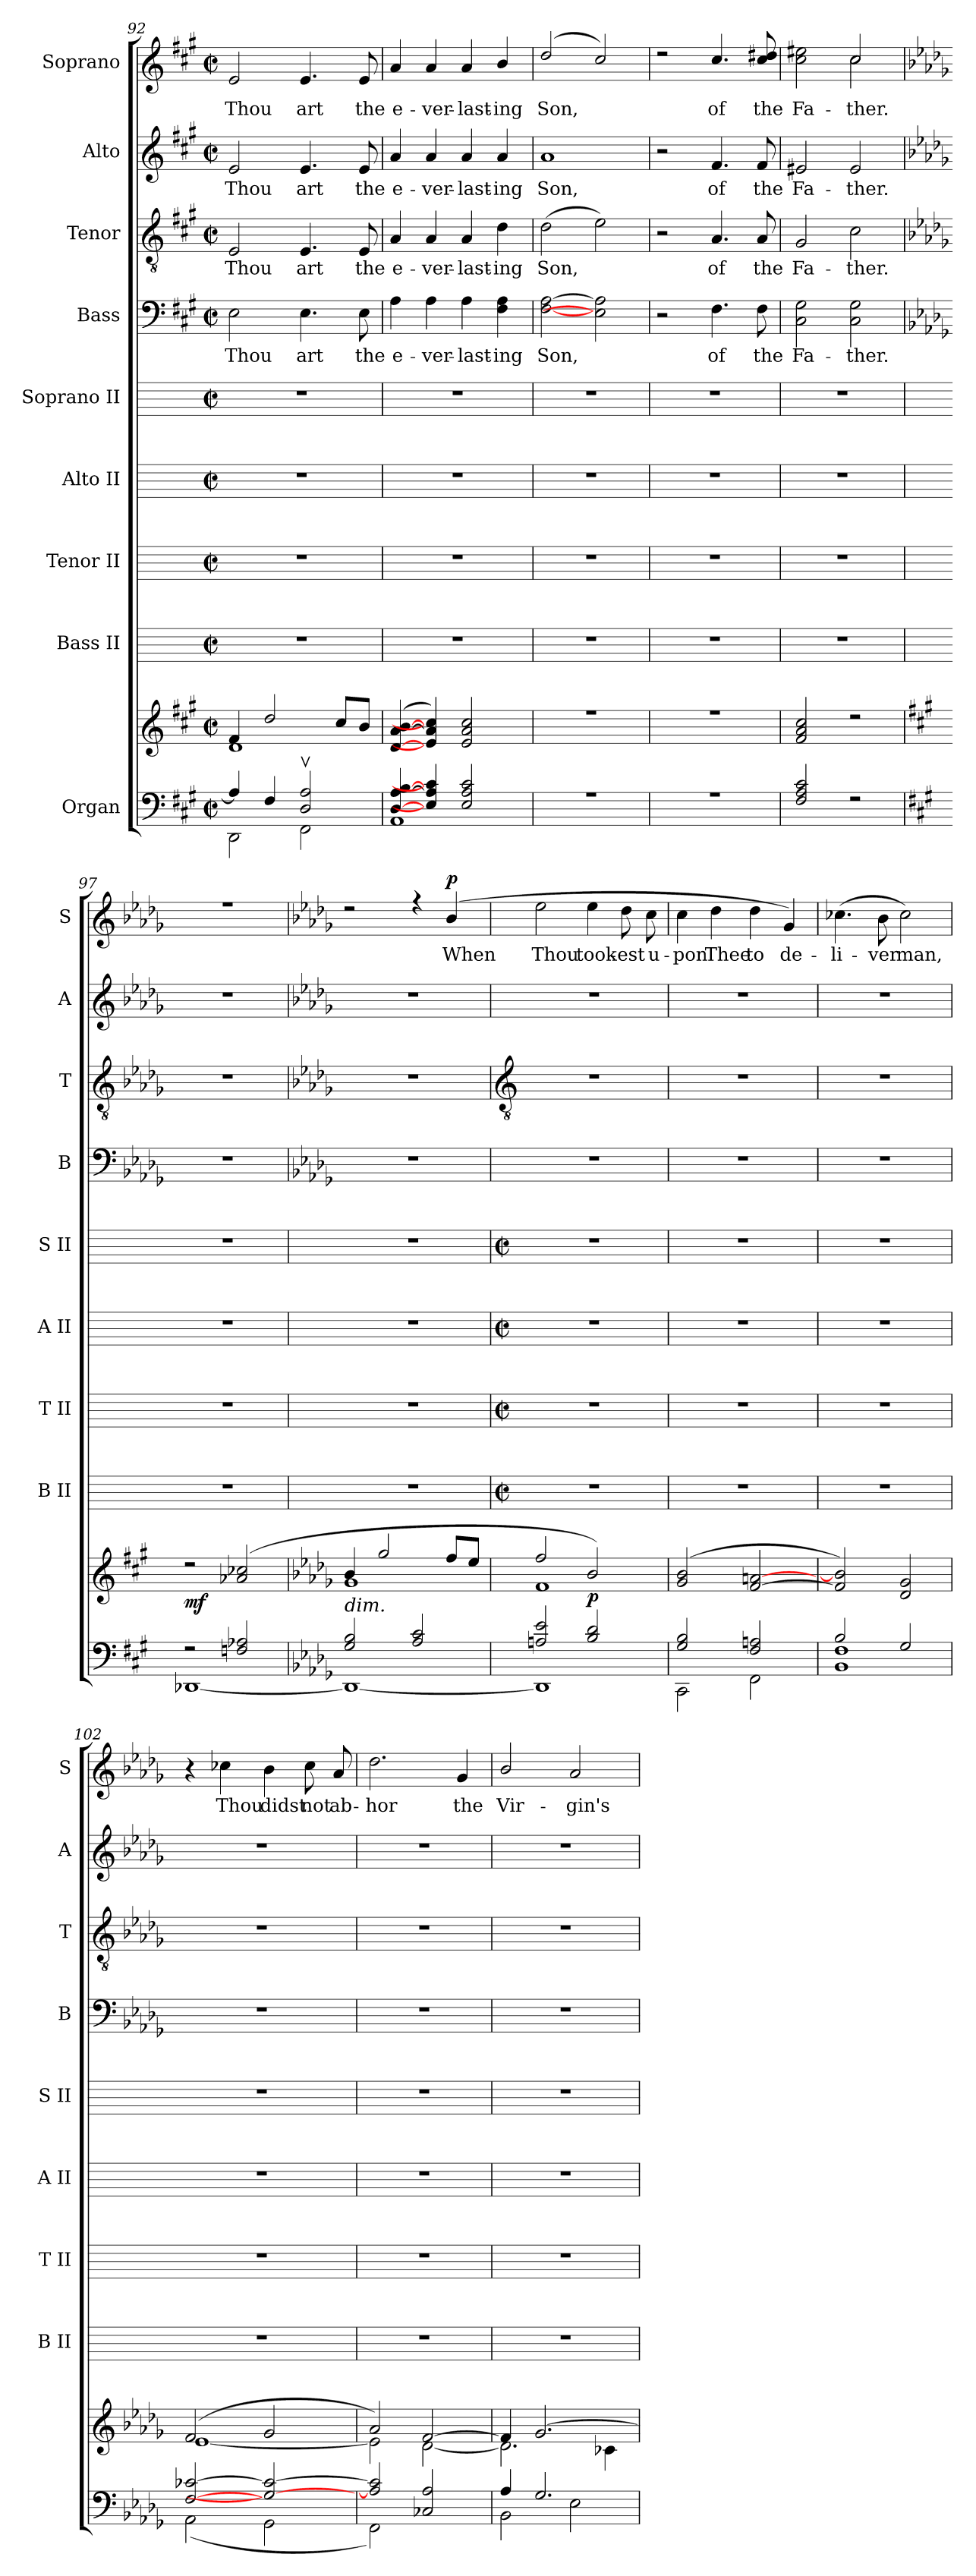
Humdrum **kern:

**kern	**kern	**dynam	**kern	**kern	**kern	**kern	**kern	**text	**kern	**text	**kern	**text	**kern	**text	**dynam
*part9	*part9	*part9	*part8	*part7	*part6	*part5	*part4	*part4	*part3	*part3	*part2	*part2	*part1	*part1	*part1
*staff10	*staff9	*staff9/10	*staff8	*staff7	*staff6	*staff5	*staff4	*staff4	*staff3	*staff3	*staff2	*staff2	*staff1	*staff1	*staff1
*I"Organ	*	*	*I"Bass II	*I"Tenor II	*I"Alto II	*I"Soprano II	*I"Bass	*	*I"Tenor	*	*I"Alto	*	*I"Soprano	*	*
*	*	*	*I'B II	*I'T II	*I'A II	*I'S II	*I'B	*	*I'T	*	*I'A	*	*I'S	*	*
!!LO:LB:g=z
*clefF4	*clefG2	*	*	*	*	*	*clefF4	*	*clefGv2	*	*clefG2	*	*clefG2	*	*
*k[f#c#g#]	*k[f#c#g#]	*	*	*	*	*	*k[f#c#g#]	*	*k[f#c#g#]	*	*k[f#c#g#]	*	*k[f#c#g#]	*	*
*A:	*A:	*	*	*	*	*	*A:	*	*A:	*	*A:	*	*A:	*	*
*M2/2	*M2/2	*	*M2/2	*M2/2	*M2/2	*M2/2	*M2/2	*	*M2/2	*	*M2/2	*	*M2/2	*	*
*met(c|)	*met(c|)	*	*met(c|)	*met(c|)	*met(c|)	*met(c|)	*met(c|)	*	*met(c|)	*	*met(c|)	*	*met(c|)	*	*
=92	=92	=92	=92	=92	=92	=92	=92	=92	=92	=92	=92	=92	=92	=92	=92
*^	*^	*	*	*	*	*	*	*	*	*	*	*	*	*	*
!	!	!	!	!	!	!	!	!	!	!LO:LY:b	!	!LO:LY:b	!	!LO:LY:b	!	!LO:LY:b	!
*	*	*	*	*	*	*	*	*	*	*	*	*	*	*	*^	*	*
4A/]	2DD\	4f#/	1d\	.	1r	1r	1r	1r	2E	Thou	2E	Thou	2e	Thou	2e	1ryy	Thou	.
4F#/	.	2dd/	.	.	.	.	.	.	.	.	.	.	.	.	.	.	.	.
!	!	!	!	!	!	!	!	!	!	!LO:LY:b	!	!LO:LY:b	!	!LO:LY:b	!	!	!LO:LY:b	!
2D/v 2A/v	2FF#\	.	.	.	.	.	.	.	4.E	art	4.E	art	4.e	art	4.e	.	art	.
.	.	8cc#/L	.	.	.	.	.	.	.	.	.	.	.	.	.	.	.	.
!	!	!	!	!	!	!	!	!	!	!LO:LY:b	!	!LO:LY:b	!	!LO:LY:b	!	!	!LO:LY:b	!
.	.	8b/J	.	.	.	.	.	.	8E	the	8E	the	8e	the	8e	.	the	.
!!LO:LB:g=z	!!
=93	=93	=93	=93	=93	=93	=93	=93	=93	=93	=93	=93	=93	=93	=93	=93	=93	=93	=93
!	!	!	!	!	!	!	!	!	!	!LO:LY:b	!	!LO:LY:b	!	!LO:LY:b	!	!	!LO:LY:b	!
[4D/ [4A/ [4B/	1AA\	(>[4d/ [4a/ [4b/	1ryy	.	1r	1r	1r	1r	4A	e-	4A	e-	4a	e-	4a	1ryy	e-	.
!	!	!	!	!	!	!	!	!	!	!LO:LY:b	!	!LO:LY:b	!	!LO:LY:b	!	!	!LO:LY:b	!
4E/] 4A/] 4c#/]	.	4e/] 4a/] 4cc#/])	.	.	.	.	.	.	4A	-ver-	4A	-ver-	4a	-ver-	4a	.	-ver-	.
!	!	!	!	!	!	!	!	!	!	!LO:LY:b	!	!LO:LY:b	!	!LO:LY:b	!	!	!LO:LY:b	!
2E/ 2A/ 2c#/	.	2e/ 2a/ 2cc#/	.	.	.	.	.	.	4A	-last-	4A	-last-	4a	-last-	4a	.	-last-	.
!	!	!	!	!	!	!	!	!	!	!LO:LY:b	!	!LO:LY:b	!	!LO:LY:b	!	!	!LO:LY:b	!
.	.	.	.	.	.	.	.	.	4F# 4A	-ing	4d	-ing	4a	-ing	4b	.	-ing	.
=94	=94	=94	=94	=94	=94	=94	=94	=94	=94	=94	=94	=94	=94	=94	=94	=94	=94	=94
!	!	!	!	!	!	!	!	!	!	!LO:LY:b	!	!LO:LY:b	!	!LO:LY:b	!	!	!LO:LY:b	!
1r	1ryy	1r	1ryy	.	1r	1r	1r	1r	[2F# [2A	Son,	(>2d	Son,	1a	Son,	(>2dd	1ryy	Son,	.
.	.	.	.	.	.	.	.	.	2E] 2A]	.	2e)	.	.	.	2cc#)	.	.	.
=95	=95	=95	=95	=95	=95	=95	=95	=95	=95	=95	=95	=95	=95	=95	=95	=95	=95	=95
1r	1ryy	1r	1ryy	.	1r	1r	1r	1r	2r	.	2r	.	2r	.	2r	1ryy	.	.
!	!	!	!	!	!	!	!	!	!	!LO:LY:b	!	!LO:LY:b	!	!LO:LY:b	!	!	!LO:LY:b	!
.	.	.	.	.	.	.	.	.	4.F#	of	4.A	of	4.f#	of	4.cc#	.	of	.
!	!	!	!	!	!	!	!	!	!	!LO:LY:b	!	!LO:LY:b	!	!LO:LY:b	!	!	!LO:LY:b	!
.	.	.	.	.	.	.	.	.	8F#	the	8A	the	8f#	the	8cc# 8dd#X	.	the	.
=96	=96	=96	=96	=96	=96	=96	=96	=96	=96	=96	=96	=96	=96	=96	=96	=96	=96	=96
!	!	!	!	!	!	!	!	!	!	!LO:LY:b	!	!LO:LY:b	!	!LO:LY:b	!	!	!LO:LY:b	!
2F#/ 2A/ 2c#/	1ryy	2f#/ 2a/ 2cc#/	1ryy	.	1r	1r	1r	1r	2C# 2G#	Fa-	2G#	Fa-	2e#X	Fa-	2cc# 2ee#X	2ryy	Fa-	.
!	!	!	!	!	!	!	!	!	!	!LO:LY:b	!	!LO:LY:b	!	!LO:LY:b	!	!	!LO:LY:b	!
2r	.	2r	.	.	.	.	.	.	2C# 2G#	-ther.	2c#	-ther.	2e#	-ther.	2cc#	2cc#\	-ther.	.
=97	=97	=97	=97	=97	=97	=97	=97	=97	=97	=97	=97	=97	=97	=97	=97	=97	=97	=97
*	*	*	*	*	*	*	*	*	*k[b-e-a-d-g-]	*	*k[b-e-a-d-g-]	*	*k[b-e-a-d-g-]	*	*k[b-e-a-d-g-]	*	*	*
*	*	*	*	*	*	*	*	*	*D-:	*	*D-:	*	*D-:	*	*D-:	*	*	*
!	!	!	!	!LO:DY:b	!	!	!	!	!	!	!	!	!	!	!	!	!	!
2r	[1DD-X\	2r	1ryy	mf	1r	1r	1r	1r	1r	.	1r	.	1r	.	1r	1ryy	.	.
2Fn/ 2A-X/	.	(>2a-X/ 2cc-X/	.	.	.	.	.	.	.	.	.	.	.	.	.	.	.	.
=98	=98	=98	=98	=98	=98	=98	=98	=98	=98	=98	=98	=98	=98	=98	=98	=98	=98	=98
*k[b-e-a-d-g-]	*	*k[b-e-a-d-g-]	*	*	*	*	*	*	*	*	*	*	*	*	*	*	*	*
*D-:	*	*D-:	*	*	*	*	*	*	*	*	*	*	*	*	*	*	*	*
!LO:TX:a:i:t=dim.	!	!	!	!	!	!	!	!	!	!	!	!	!	!	!	!	!	!
2G-/ 2B-/	1DD-\_	4b-/	1g-\	.	1r	1r	1r	1r	1r	.	1r	.	1r	.	2r	1ryy	.	.
.	.	2gg-/	.	.	.	.	.	.	.	.	.	.	.	.	.	.	.	.
2A-/ 2c/	.	.	.	.	.	.	.	.	.	.	.	.	.	.	4r	.	.	.
!	!	!	!	!	!	!	!	!	!	!	!	!	!	!	!	!	!LO:LY:b	!LO:DY:b
.	.	8ff/L	.	.	.	.	.	.	.	.	.	.	.	.	(>4b-	.	When	p
.	.	8ee-/J	.	.	.	.	.	.	.	.	.	.	.	.	.	.	.	.
*	*	*	*	*	*	*	*	*	*	*	*	*	*	*	*v	*v	*	*
!!LO:LB:g=z
=99	=99	=99	=99	=99	=99	=99	=99	=99	=99	=99	=99	=99	=99	=99	=99	=99	=99
*	*	*	*	*	*	*	*	*	*	*	*clefGv2	*	*	*	*	*	*
*	*	*	*	*	*M2/2	*M2/2	*M2/2	*M2/2	*	*	*	*	*	*	*	*	*
*	*	*	*	*	*met(c|)	*met(c|)	*met(c|)	*met(c|)	*	*	*	*	*	*	*	*	*
!	!	!	!	!	!	!	!	!	!	!	!	!	!	!	!	!LO:LY:b	!
2An/ 2e-/	1DD-\]	2ff/	1f\	.	1r	1r	1r	1r	1r	.	1r	.	1r	.	2ee-	Thou	.
!	!	!	!	!LO:DY:b	!	!	!	!	!	!	!	!	!	!	!	!LO:LY:b	!
2B-/ 2d-/	.	2b-/)	.	p	.	.	.	.	.	.	.	.	.	.	4ee-	took-	.
!	!	!	!	!	!	!	!	!	!	!	!	!	!	!	!	!LO:LY:b	!
.	.	.	.	.	.	.	.	.	.	.	.	.	.	.	8dd-	-est	.
!	!	!	!	!	!	!	!	!	!	!	!	!	!	!	!	!LO:LY:b	!
.	.	.	.	.	.	.	.	.	.	.	.	.	.	.	8cc	u-	.
!!LO:LB:g=z
=100	=100	=100	=100	=100	=100	=100	=100	=100	=100	=100	=100	=100	=100	=100	=100	=100	=100
!	!	!	!	!	!	!	!	!	!	!	!	!	!	!	!	!LO:LY:b	!
2G-/ 2B-/	2CC\	(>2g-/ 2b-/	1ryy	.	1r	1r	1r	1r	1r	.	1r	.	1r	.	4cc	-pon	.
!	!	!	!	!	!	!	!	!	!	!	!	!	!	!	!	!LO:LY:b	!
.	.	.	.	.	.	.	.	.	.	.	.	.	.	.	4dd-	Thee	.
!	!	!	!	!	!	!	!	!	!	!	!	!	!	!	!	!LO:LY:b	!
2F/ 2An/	2FF\	[2f/ [2an/	.	.	.	.	.	.	.	.	.	.	.	.	4dd-	to	.
!	!	!	!	!	!	!	!	!	!	!	!	!	!	!	!	!LO:LY:b	!
.	.	.	.	.	.	.	.	.	.	.	.	.	.	.	4g-)	de-	.
=101	=101	=101	=101	=101	=101	=101	=101	=101	=101	=101	=101	=101	=101	=101	=101	=101	=101
!	!	!	!	!	!	!	!	!	!	!	!	!	!	!	!	!LO:LY:b	!
2B-/	1BB-\ 1F\	2f/] 2b-/])	1ryy	.	1r	1r	1r	1r	1r	.	1r	.	1r	.	(>4.cc-X	-li-	.
!	!	!	!	!	!	!	!	!	!	!	!	!	!	!	!	!LO:LY:b	!
.	.	.	.	.	.	.	.	.	.	.	.	.	.	.	8b-	-ver	.
!	!	!	!	!	!	!	!	!	!	!	!	!	!	!	!	!LO:LY:b	!
2G-/	.	2d-/ 2g-/	.	.	.	.	.	.	.	.	.	.	.	.	2cc-)	man,	.
=102	=102	=102	=102	=102	=102	=102	=102	=102	=102	=102	=102	=102	=102	=102	=102	=102	=102
[2F/ [2c-X/	(>2AA-\	(>2f/	[1e-\	.	1r	1r	1r	1r	1r	.	1r	.	1r	.	4r	.	.
!	!	!	!	!	!	!	!	!	!	!	!	!	!	!	!	!LO:LY:b	!
.	.	.	.	.	.	.	.	.	.	.	.	.	.	.	4cc-X	Thou	.
!	!	!	!	!	!	!	!	!	!	!	!	!	!	!	!	!LO:LY:b	!
2G-/_ 2c-/_	2GG-\	2g-/	.	.	.	.	.	.	.	.	.	.	.	.	4b-	didst	.
!	!	!	!	!	!	!	!	!	!	!	!	!	!	!	!	!LO:LY:b	!
.	.	.	.	.	.	.	.	.	.	.	.	.	.	.	8cc-	not	.
!	!	!	!	!	!	!	!	!	!	!	!	!	!	!	!	!LO:LY:b	!
.	.	.	.	.	.	.	.	.	.	.	.	.	.	.	8a-	ab-	.
=103	=103	=103	=103	=103	=103	=103	=103	=103	=103	=103	=103	=103	=103	=103	=103	=103	=103
!	!	!	!	!	!	!	!	!	!	!	!	!	!	!	!	!LO:LY:b	!
2A-/] 2c-/]	2FF\)	2a-/)	2e-\]	.	1r	1r	1r	1r	1r	.	1r	.	1r	.	2.dd-	-hor	.
2C-X/ 2A-/	2ryy	[2f/	[2d-\	.	.	.	.	.	.	.	.	.	.	.	.	.	.
!	!	!	!	!	!	!	!	!	!	!	!	!	!	!	!	!LO:LY:b	!
.	.	.	.	.	.	.	.	.	.	.	.	.	.	.	4g-	the	.
=104	=104	=104	=104	=104	=104	=104	=104	=104	=104	=104	=104	=104	=104	=104	=104	=104	=104
!	!	!	!	!	!	!	!	!	!	!	!	!	!	!	!	!LO:LY:b	!
4A-/	2BB-\	4f/]	2.d-\]	.	1r	1r	1r	1r	1r	.	1r	.	1r	.	2b-/	Vir-	.
2.G-/	.	[2.g-/	.	.	.	.	.	.	.	.	.	.	.	.	.	.	.
!	!	!	!	!	!	!	!	!	!	!	!	!	!	!	!	!LO:LY:b	!
.	2E-\	.	.	.	.	.	.	.	.	.	.	.	.	.	2a-	-gin's	.
.	.	.	4c-X\	.	.	.	.	.	.	.	.	.	.	.	.	.	.
*v	*v	*	*	*	*	*	*	*	*	*	*	*	*	*	*	*	*
*	*v	*v	*	*	*	*	*	*	*	*	*	*	*	*	*	*
=	=	=	=	=	=	=	=	=	=	=	=	=	=	=	=
*-	*-	*-	*-	*-	*-	*-	*-	*-	*-	*-	*-	*-	*-	*-	*-
